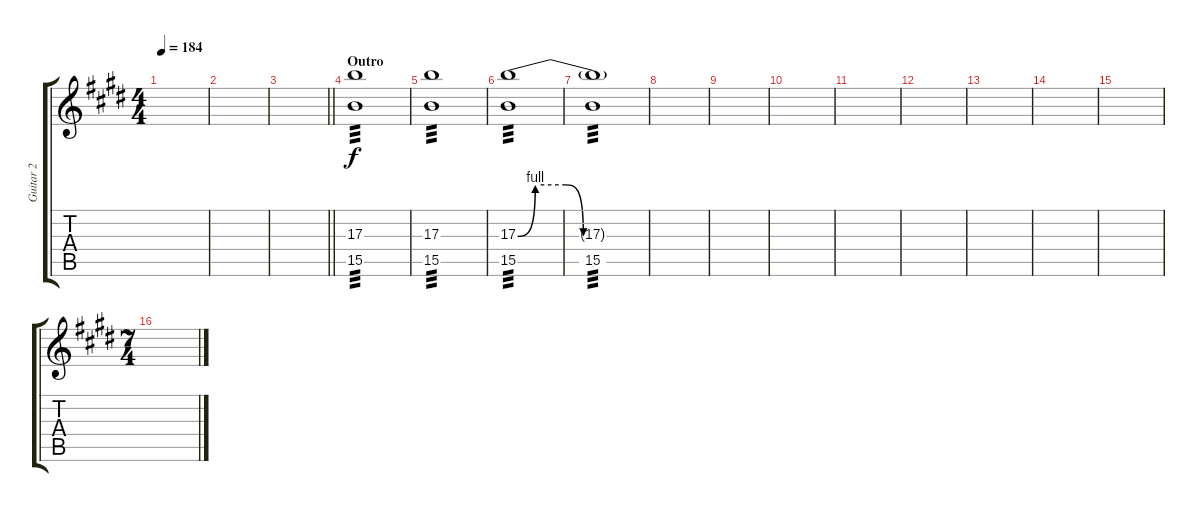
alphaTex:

\track ("Guitar 2" "Guitar 2") {instrument distortionguitar}
\staff {score tabs}
\tuning (Eb4 Bb3 Gb3 Db3 Ab2 Db2) {hide}
\ts (4 4)
\tempo 184
\clef g2
\ks c#minor
|
|
\barLineRight lightlight
|
\section ("" "Outro")
(17.3 15.5).1{tp 3} |
(17.3 15.5).1{tp 3} |
(17.3{be (custom 0 0 8 4 22 4 30 0 60 0)} 15.5).1{tp 3} |
(17.3{t} 15.5).1{tp 3} |
|
|
|
|
|
|
|
|
\ts (7 4)
